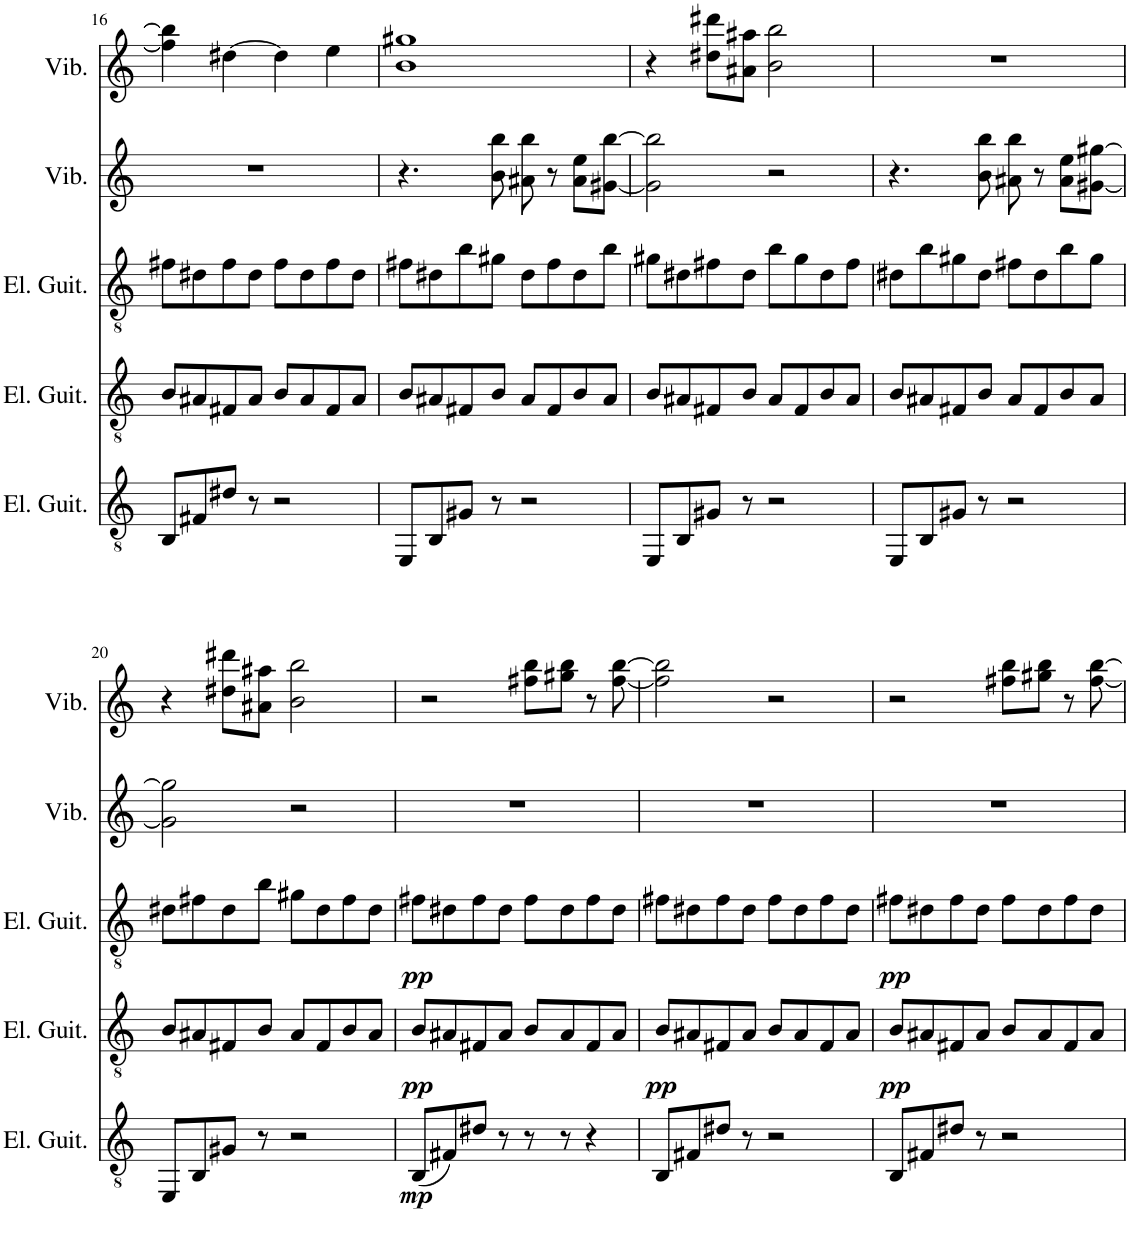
**kern	**dynam	**kern	**dynam	**kern	**dynam	**kern	**kern
*part5	*part5	*part4	*part4	*part3	*part3	*part2	*part1
*staff5	*staff5	*staff4	*staff4	*staff3	*staff3	*staff2	*staff1
*I"Electric Guitar	*	*I"Electric Guitar	*	*I"Electric Guitar	*	*I"Vibraphone	*I"Vibraphone
*I'El. Guit.	*	*I'El. Guit.	*	*I'El. Guit.	*	*I'Vib.	*I'Vib.
!!LO:PB:g=z
*clefGv2	*	*clefGv2	*	*clefGv2	*	*clefG2	*clefG2
*k[]	*	*k[]	*	*k[]	*	*k[]	*k[]
*M4/4	*	*M4/4	*	*M4/4	*	*M4/4	*M4/4
=16	=16	=16	=16	=16	=16	=16	=16
8BB/L	.	8B/L	.	8f#X\L	.	1r	4ff#\] 4bb\]
8F#X/	.	8A#X/	.	8d#X\	.	.	.
8d#X/J	.	8F#X/	.	8f#\	.	.	[4dd#X\
8r	.	8A#/J	.	8d#\J	.	.	.
2r	.	8B/L	.	8f#\L	.	.	4dd#\]
.	.	8A#/	.	8d#\	.	.	.
.	.	8F#/	.	8f#\	.	.	4ee\
.	.	8A#/J	.	8d#\J	.	.	.
=17	=17	=17	=17	=17	=17	=17	=17
8EE/L	.	8B/L	.	8f#X\L	.	4.r	1b 1gg#X
8BB/	.	8A#X/	.	8d#X\	.	.	.
8G#X/J	.	8F#X/	.	8b\	.	.	.
8r	.	8B/J	.	8g#X\J	.	8b\ 8bb\	.
2r	.	8A#/L	.	8d#\L	.	8a#X\ 8bb\	.
.	.	8F#/	.	8f#\	.	8r	.
.	.	8B/	.	8d#\	.	8a#\ 8ee\L	.
.	.	8A#/J	.	8b\J	.	[8g#X\ [8bb\J	.
=18	=18	=18	=18	=18	=18	=18	=18
8EE/L	.	8B/L	.	8g#X\L	.	2g#\] 2bb\]	4r
8BB/	.	8A#X/	.	8d#X\	.	.	.
8G#X/J	.	8F#X/	.	8f#X\	.	.	8dd#X\ 8ddd#X\L
8r	.	8B/J	.	8d#\J	.	.	8a#X\ 8aa#X\J
2r	.	8A#/L	.	8b\L	.	2r	2b\ 2bb\
.	.	8F#/	.	8g#\	.	.	.
.	.	8B/	.	8d#\	.	.	.
.	.	8A#/J	.	8f#\J	.	.	.
=19	=19	=19	=19	=19	=19	=19	=19
8EE/L	.	8B/L	.	8d#X\L	.	4.r	1r
8BB/	.	8A#X/	.	8b\	.	.	.
8G#X/J	.	8F#X/	.	8g#X\	.	.	.
8r	.	8B/J	.	8d#\J	.	8b\ 8bb\	.
2r	.	8A#/L	.	8f#X\L	.	8a#X\ 8bb\	.
.	.	8F#/	.	8d#\	.	8r	.
.	.	8B/	.	8b\	.	8a#\ 8ee\L	.
.	.	8A#/J	.	8g#\J	.	[8g#X\ [8gg#X\J	.
!!LO:LB:g=z
=20	=20	=20	=20	=20	=20	=20	=20
8EE/L	.	8B/L	.	8d#X\L	.	2g#\] 2gg#\]	4r
8BB/	.	8A#X/	.	8f#X\	.	.	.
8G#X/J	.	8F#X/	.	8d#\	.	.	8dd#X\ 8ddd#X\L
8r	.	8B/J	.	8b\J	.	.	8a#X\ 8aa#X\J
2r	.	8A#/L	.	8g#X\L	.	2r	2b\ 2bb\
.	.	8F#/	.	8d#\	.	.	.
.	.	8B/	.	8f#\	.	.	.
.	.	8A#/J	.	8d#\J	.	.	.
=21	=21	=21	=21	=21	=21	=21	=21
!	!LO:DY:b	!	!LO:DY:b	!	!LO:DY:b	!	!
(8BB/L	mp	8B/L	pp	8f#X\L	pp	1r	2r
8F#X/)	.	8A#X/	.	8d#X\	.	.	.
8d#X/J	.	8F#X/	.	8f#\	.	.	.
8r	.	8A#/J	.	8d#\J	.	.	.
8r	.	8B/L	.	8f#\L	.	.	8ff#X\ 8bb\L
8r	.	8A#/	.	8d#\	.	.	8gg#X\ 8bb\J
4r	.	8F#/	.	8f#\	.	.	8r
.	.	8A#/J	.	8d#\J	.	.	[8ff#\ [8bb\
=22	=22	=22	=22	=22	=22	=22	=22
!	!	!	!LO:DY:b	!	!	!	!
8BB/L	.	8B/L	pp	8f#X\L	.	1r	2ff#\] 2bb\]
8F#X/	.	8A#X/	.	8d#X\	.	.	.
8d#X/J	.	8F#X/	.	8f#\	.	.	.
8r	.	8A#/J	.	8d#\J	.	.	.
2r	.	8B/L	.	8f#\L	.	.	2r
.	.	8A#/	.	8d#\	.	.	.
.	.	8F#/	.	8f#\	.	.	.
.	.	8A#/J	.	8d#\J	.	.	.
=23	=23	=23	=23	=23	=23	=23	=23
!	!	!	!LO:DY:b	!	!LO:DY:b	!	!
8BB/L	.	8B/L	pp	8f#X\L	pp	1r	2r
8F#X/	.	8A#X/	.	8d#X\	.	.	.
8d#X/J	.	8F#X/	.	8f#\	.	.	.
8r	.	8A#/J	.	8d#\J	.	.	.
2r	.	8B/L	.	8f#\L	.	.	8ff#X\ 8bb\L
.	.	8A#/	.	8d#\	.	.	8gg#X\ 8bb\J
.	.	8F#/	.	8f#\	.	.	8r
.	.	8A#/J	.	8d#\J	.	.	[8ff#\ [8bb\
=	=	=	=	=	=	=	=
*-	*-	*-	*-	*-	*-	*-	*-
